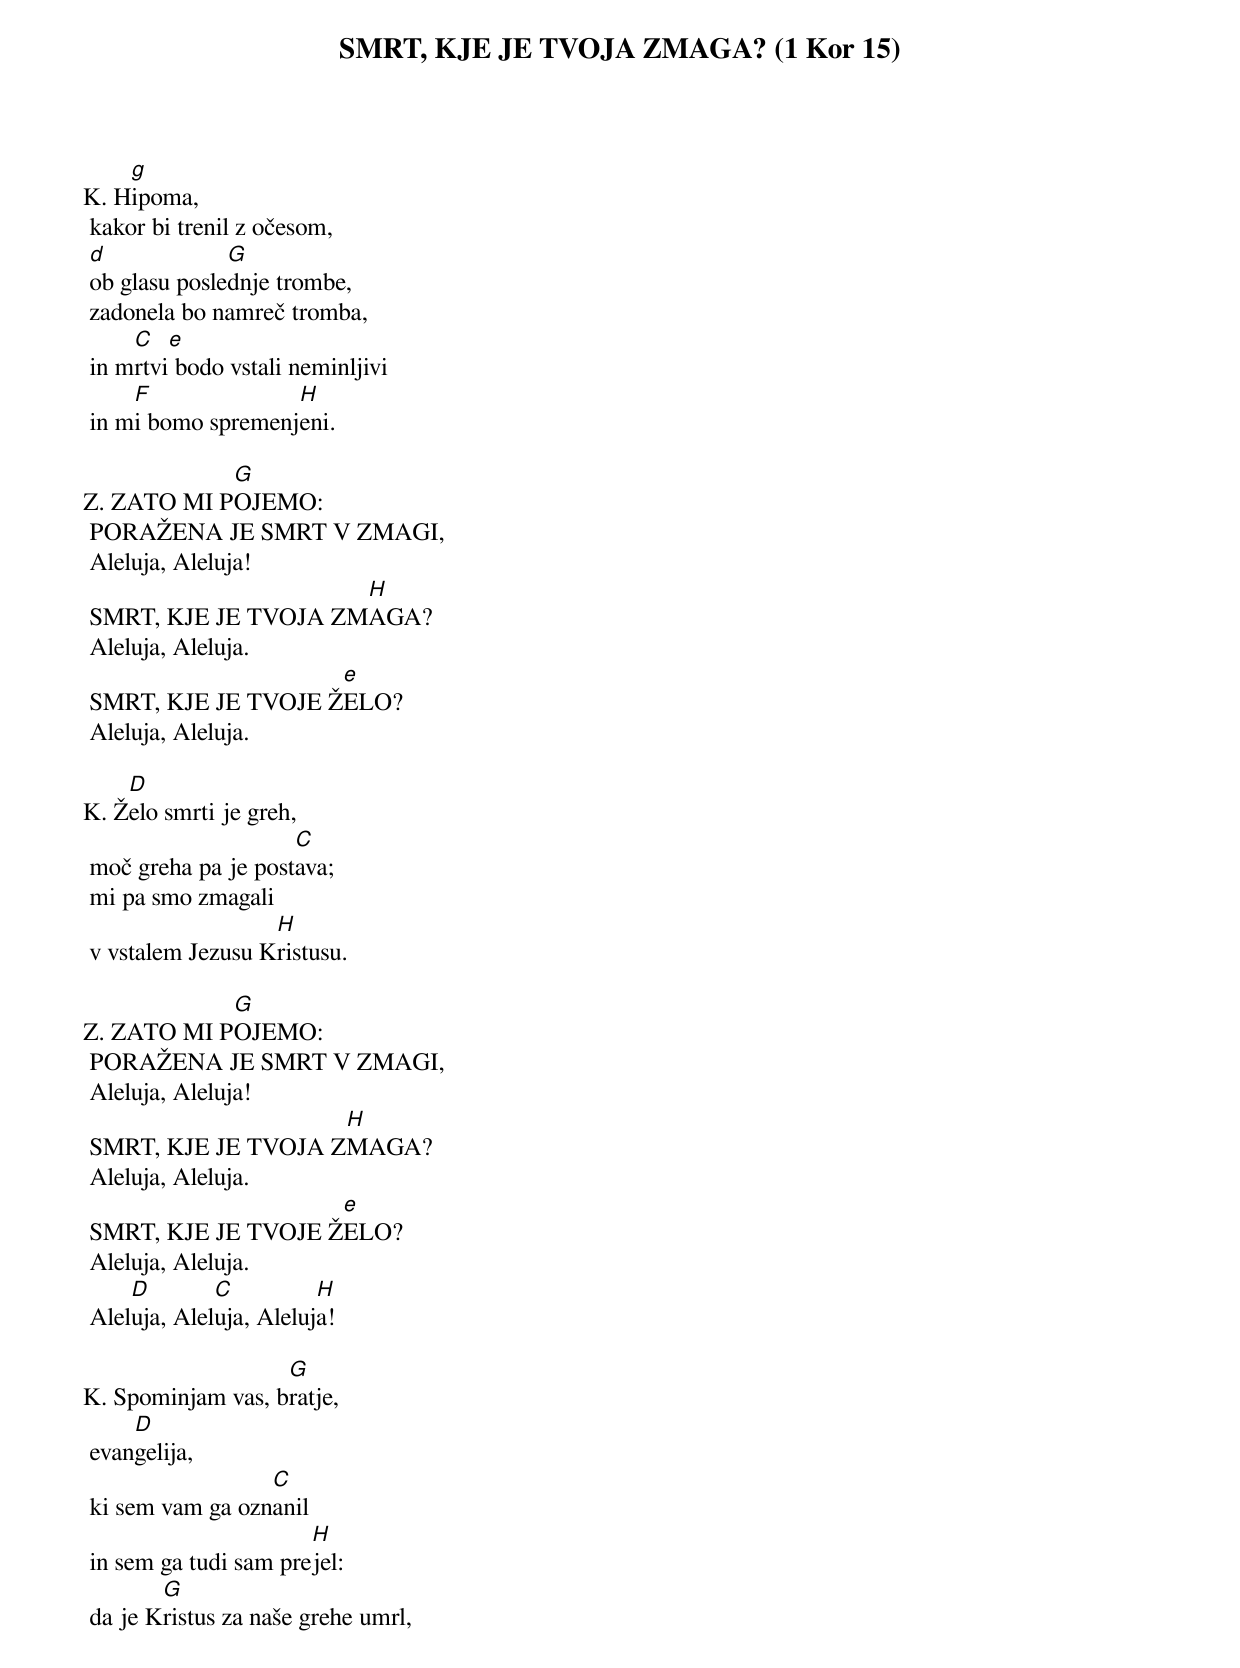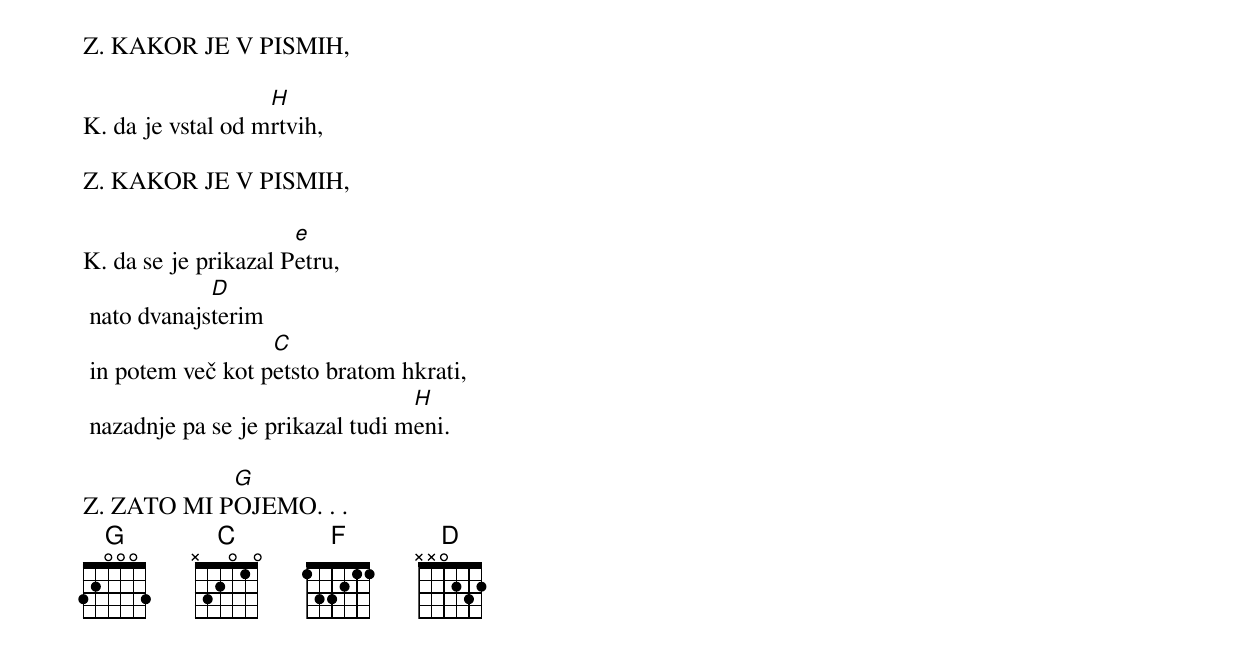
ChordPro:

{title: SMRT, KJE JE TVOJA ZMAGA? (1 Kor 15)}

K.	H[g]ipoma,
	kakor bi trenil z očesom,
	[d]ob glasu posle[G]dnje trombe,
	zadonela bo namreč tromba,
	in m[C]rtvi[e] bodo vstali neminljivi
	in m[F]i bomo spremenj[H]eni.

Z.	ZATO MI P[G]OJEMO:
	PORAŽENA JE SMRT V ZMAGI,
	Aleluja, Aleluja!
	SMRT, KJE JE TVOJA ZM[H]AGA?
	Aleluja, Aleluja.
	SMRT, KJE JE TVOJE Ž[e]ELO?
	Aleluja, Aleluja.

K.	Ž[D]elo smrti je greh,
	moč greha pa je post[C]ava;
	mi pa smo zmagali
	v vstalem Jezusu K[H]ristusu.

Z.	ZATO MI P[G]OJEMO:
	PORAŽENA JE SMRT V ZMAGI,
	Aleluja, Aleluja!
	SMRT, KJE JE TVOJA Z[H]MAGA?
	Aleluja, Aleluja.
	SMRT, KJE JE TVOJE Ž[e]ELO?
	Aleluja, Aleluja.
	Alel[D]uja, Alel[C]uja, Aleluj[H]a!

K.	Spominjam vas, b[G]ratje,
	evan[D]gelija,
	ki sem vam ga ozn[C]anil
	in sem ga tudi sam pre[H]jel:
	da je K[G]ristus za naše grehe umrl,

Z.	KAKOR JE V PISMIH,

K.	da je vstal od m[H]rtvih,

Z.	KAKOR JE V PISMIH,

K.	da se je prikazal P[e]etru,
	nato dvanajs[D]terim
	in potem več kot p[C]etsto bratom hkrati,
	nazadnje pa se je prikazal tudi m[H]eni.

Z.	ZATO MI P[G]OJEMO. . .
